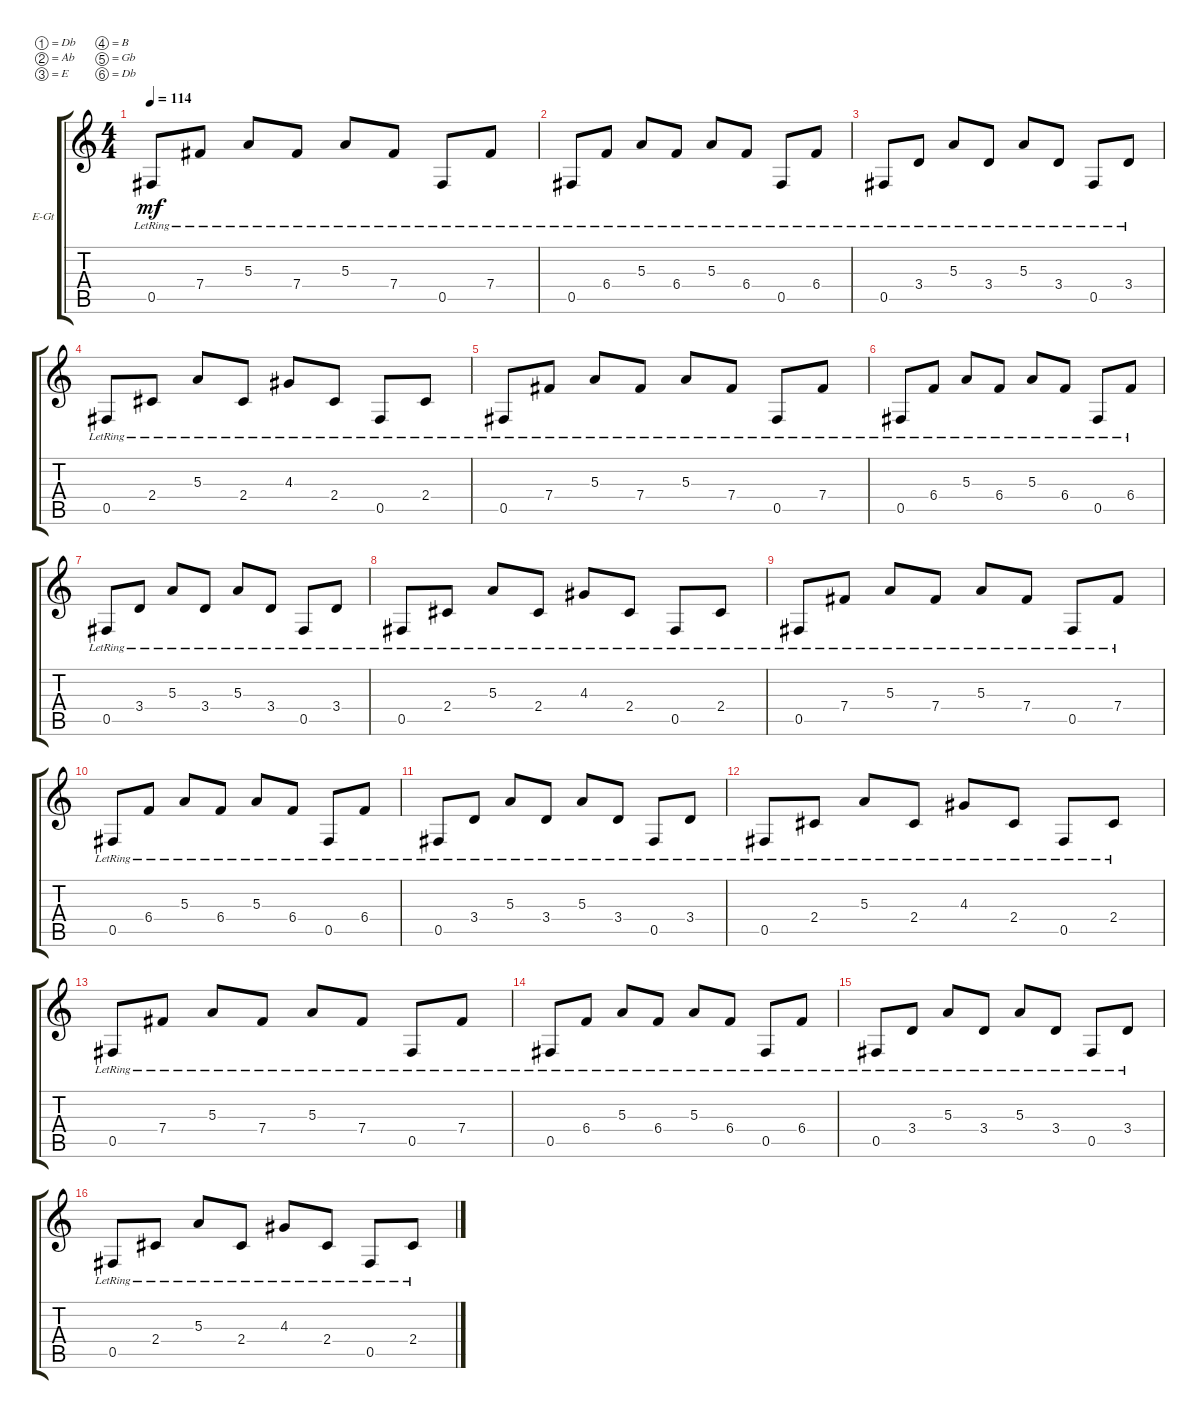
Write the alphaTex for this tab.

\defaultSystemsLayout 4
\bracketExtendMode groupsimilarinstruments
\firstSystemTrackNameOrientation horizontal
\otherSystemsTrackNameOrientation horizontal
\track ("Electric Guitar Nergal" "E-Gt") {instrument distortionguitar}
\staff {score tabs}
\tuning (Db4 Ab3 E3 B2 Gb2 Db2)
\ts (4 4)
\tempo 114
\clef g2
\ks c
0.5{lr}.8{dy mf} 7.4{lr}.8 5.3{lr}.8 7.4{lr}.8 5.3{lr}.8 7.4{lr}.8 0.5{lr}.8 7.4{lr}.8 |
0.5{lr}.8 6.4{lr}.8 5.3{lr}.8 6.4{lr}.8 5.3{lr}.8 6.4{lr}.8 0.5{lr}.8 6.4{lr}.8 |
0.5{lr}.8 3.4{lr}.8 5.3{lr}.8 3.4{lr}.8 5.3{lr}.8 3.4{lr}.8 0.5{lr}.8 3.4{lr}.8 |
0.5{lr}.8 2.4{lr}.8 5.3{lr}.8 2.4{lr}.8 4.3{lr}.8 2.4{lr}.8 0.5{lr}.8 2.4{lr}.8 |
0.5{lr}.8 7.4{lr}.8 5.3{lr}.8 7.4{lr}.8 5.3{lr}.8 7.4{lr}.8 0.5{lr}.8 7.4{lr}.8 |
0.5{lr}.8 6.4{lr}.8 5.3{lr}.8 6.4{lr}.8 5.3{lr}.8 6.4{lr}.8 0.5{lr}.8 6.4{lr}.8 |
0.5{lr}.8 3.4{lr}.8 5.3{lr}.8 3.4{lr}.8 5.3{lr}.8 3.4{lr}.8 0.5{lr}.8 3.4{lr}.8 |
0.5{lr}.8 2.4{lr}.8 5.3{lr}.8 2.4{lr}.8 4.3{lr}.8 2.4{lr}.8 0.5{lr}.8 2.4{lr}.8 |
0.5{lr}.8 7.4{lr}.8 5.3{lr}.8 7.4{lr}.8 5.3{lr}.8 7.4{lr}.8 0.5{lr}.8 7.4{lr}.8 |
0.5{lr}.8 6.4{lr}.8 5.3{lr}.8 6.4{lr}.8 5.3{lr}.8 6.4{lr}.8 0.5{lr}.8 6.4{lr}.8 |
0.5{lr}.8 3.4{lr}.8 5.3{lr}.8 3.4{lr}.8 5.3{lr}.8 3.4{lr}.8 0.5{lr}.8 3.4{lr}.8 |
0.5{lr}.8 2.4{lr}.8 5.3{lr}.8 2.4{lr}.8 4.3{lr}.8 2.4{lr}.8 0.5{lr}.8 2.4{lr}.8 |
0.5{lr}.8 7.4{lr}.8 5.3{lr}.8 7.4{lr}.8 5.3{lr}.8 7.4{lr}.8 0.5{lr}.8 7.4{lr}.8 |
0.5{lr}.8 6.4{lr}.8 5.3{lr}.8 6.4{lr}.8 5.3{lr}.8 6.4{lr}.8 0.5{lr}.8 6.4{lr}.8 |
0.5{lr}.8 3.4{lr}.8 5.3{lr}.8 3.4{lr}.8 5.3{lr}.8 3.4{lr}.8 0.5{lr}.8 3.4{lr}.8 |
0.5{lr}.8 2.4{lr}.8 5.3{lr}.8 2.4{lr}.8 4.3{lr}.8 2.4{lr}.8 0.5{lr}.8 2.4{lr}.8
